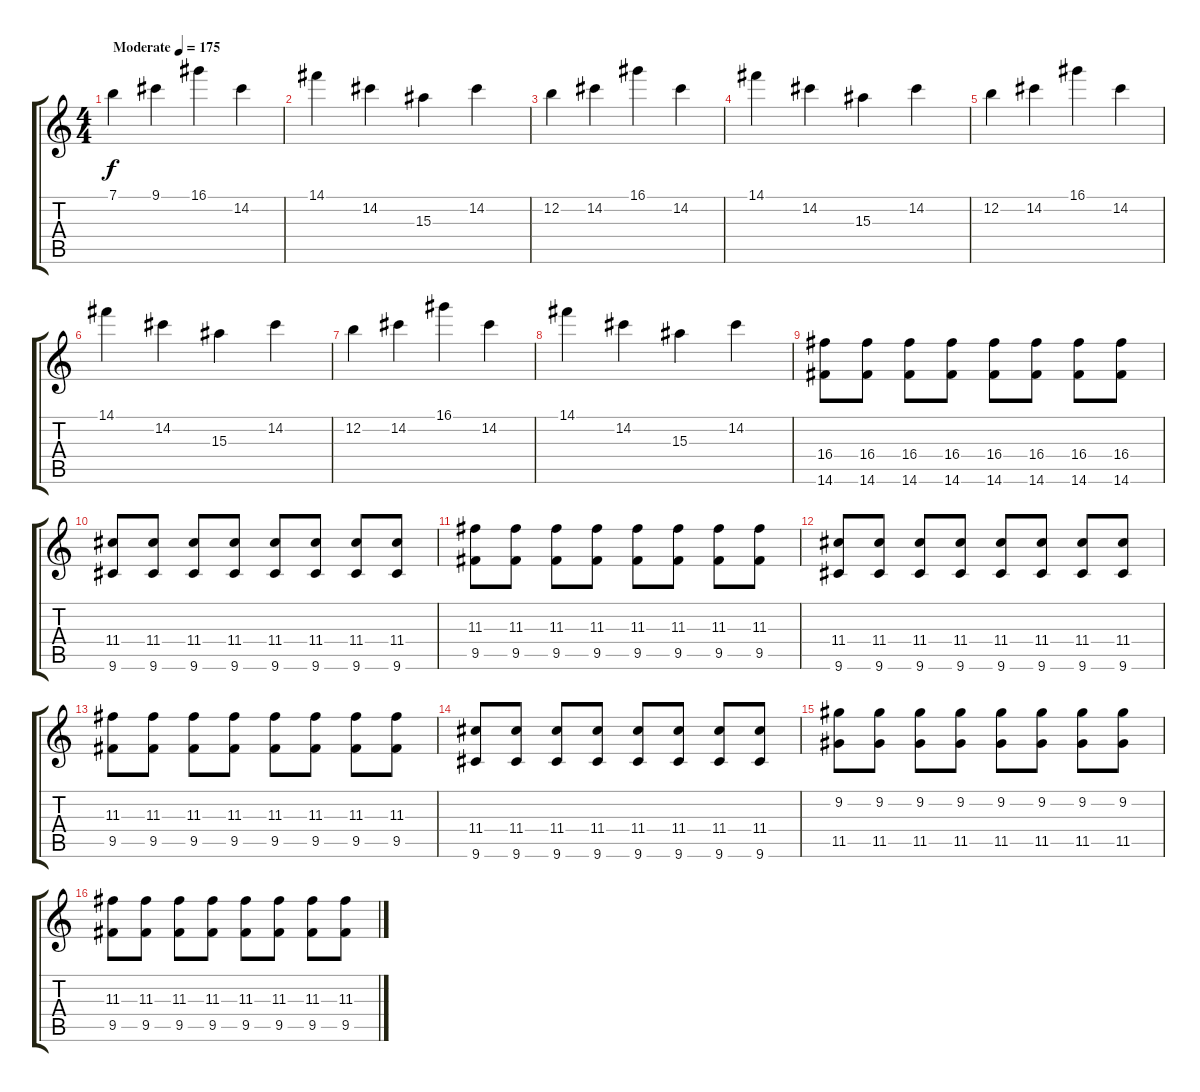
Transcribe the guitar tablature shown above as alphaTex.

\track "" {instrument acousticguitarsteel}
\staff {score tabs}
\tuning (E4 B3 G3 D3 A2 E2) {hide}
\ts (4 4)
\tempo (175 "Moderate")
\clef g2
\ks c
7.1.4{dy f instrument acousticguitarsteel} 9.1.4 16.1.4 14.2.4 |
14.1.4 14.2.4 15.3.4 14.2.4 |
12.2.4 14.2.4 16.1.4 14.2.4 |
14.1.4 14.2.4 15.3.4 14.2.4 |
12.2.4 14.2.4 16.1.4 14.2.4 |
14.1.4 14.2.4 15.3.4 14.2.4 |
12.2.4 14.2.4 16.1.4 14.2.4 |
14.1.4 14.2.4 15.3.4 14.2.4 |
(16.4 14.6).8 (16.4 14.6).8 (16.4 14.6).8 (16.4 14.6).8 (16.4 14.6).8 (16.4 14.6).8 (16.4 14.6).8 (16.4 14.6).8 |
(11.4 9.6).8 (11.4 9.6).8 (11.4 9.6).8 (11.4 9.6).8 (11.4 9.6).8 (11.4 9.6).8 (11.4 9.6).8 (11.4 9.6).8 |
(11.3 9.5).8 (11.3 9.5).8 (11.3 9.5).8 (11.3 9.5).8 (11.3 9.5).8 (11.3 9.5).8 (11.3 9.5).8 (11.3 9.5).8 |
(11.4 9.6).8 (11.4 9.6).8 (11.4 9.6).8 (11.4 9.6).8 (11.4 9.6).8 (11.4 9.6).8 (11.4 9.6).8 (11.4 9.6).8 |
(11.3 9.5).8 (11.3 9.5).8 (11.3 9.5).8 (11.3 9.5).8 (11.3 9.5).8 (11.3 9.5).8 (11.3 9.5).8 (11.3 9.5).8 |
(11.4 9.6).8 (11.4 9.6).8 (11.4 9.6).8 (11.4 9.6).8 (11.4 9.6).8 (11.4 9.6).8 (11.4 9.6).8 (11.4 9.6).8 |
(9.2 11.5).8 (9.2 11.5).8 (9.2 11.5).8 (9.2 11.5).8 (9.2 11.5).8 (9.2 11.5).8 (9.2 11.5).8 (9.2 11.5).8 |
(11.3 9.5).8 (11.3 9.5).8 (11.3 9.5).8 (11.3 9.5).8 (11.3 9.5).8 (11.3 9.5).8 (11.3 9.5).8 (11.3 9.5).8
